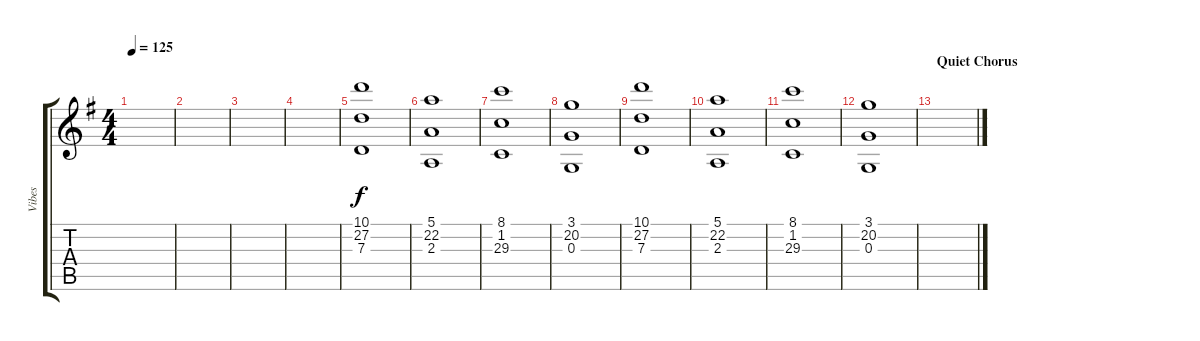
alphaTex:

\track ("Vibes" "Vibes") {instrument vibraphone}
\staff {score tabs}
\tuning (E4 B3 G3 D3 A2 E2) {hide}
\ts (4 4)
\tempo 125
\clef g2
\ks g
|
|
|
|
(10.1 27.2 7.3).1{volume 8} |
(5.1 22.2 2.3).1 |
(8.1 1.2 29.3).1 |
(3.1 20.2 0.3).1 |
(10.1 27.2 7.3).1{volume 8} |
(5.1 22.2 2.3).1 |
(8.1 1.2 29.3).1 |
(3.1 20.2 0.3).1 |
\section ("" "Quiet Chorus")
